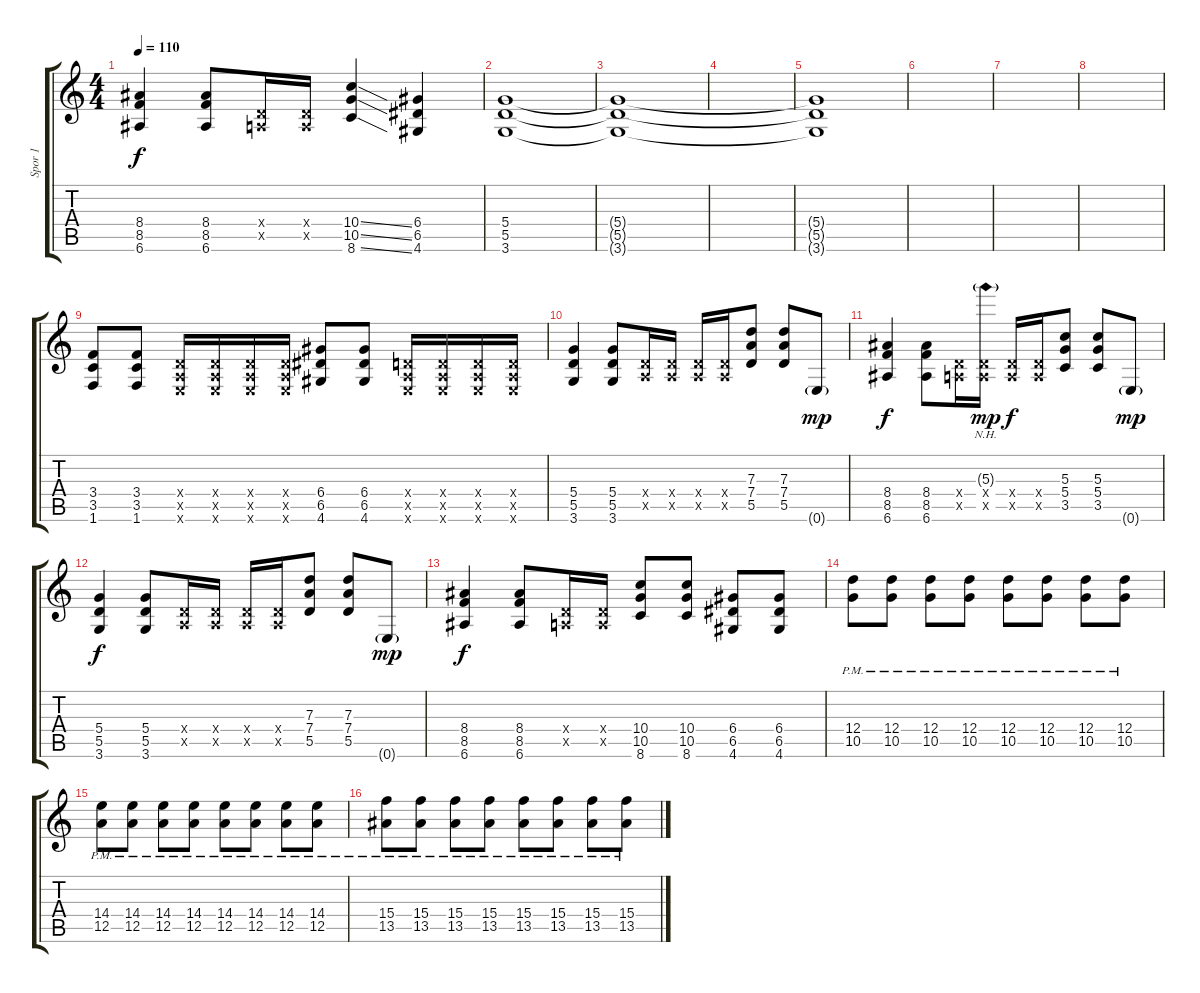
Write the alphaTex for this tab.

\track ("Spor 1" "Spor 1") {instrument distortionguitar}
\staff {score tabs}
\tuning (E4 B3 G3 D3 A2 E2) {hide}
\ts (4 4)
\tempo 110
\clef g2
\ks c
(8.4 8.5 6.6).4{dy f} (8.4 8.5 6.6).8 (0.4{x} 0.5{x}).16 (0.4{x} 0.5{x}).16 (10.4{ss} 10.5{ss} 8.6{ss}).4 (6.4 6.5 4.6).4 |
(5.4 5.5 3.6).1 |
(5.4{t} 5.5{t} 3.6{t}).1 |
|
(5.4{t} 5.5{t} 3.6{t}).1 |
|
|
|
(3.4 3.5 1.6).8 (3.4 3.5 1.6).8 (0.4{x} 0.5{x} 0.6{x}).16 (0.4{x} 0.5{x} 0.6{x}).16 (0.4{x} 0.5{x} 0.6{x}).16 (0.4{x} 0.5{x} 0.6{x}).16 (6.4 6.5 4.6).8 (6.4 6.5 4.6).8 (0.4{x} 0.5{x} 0.6{x}).16 (0.4{x} 0.5{x} 0.6{x}).16 (0.4{x} 0.5{x} 0.6{x}).16 (0.4{x} 0.5{x} 0.6{x}).16 |
(5.4 5.5 3.6).4 (5.4 5.5 3.6).8 (0.4{x} 0.5{x}).16 (0.4{x} 0.5{x}).16 (0.4{x} 0.5{x}).16 (0.4{x} 0.5{x}).16 (7.3 7.4 5.5).8 (7.3 7.4 5.5).8 0.6{g}.8{dy mp} |
(8.4 8.5 6.6).4{dy f} (8.4 8.5 6.6).8 (0.4{x} 0.5{x}).16 (5.3{nh g} 0.4{x} 0.5{x}).16{dy mp} (0.4{x} 0.5{x}).16{dy f} (0.4{x} 0.5{x}).16 (5.3 5.4 3.5).8 (5.3 5.4 3.5).8 0.6{g}.8{dy mp} |
(5.4 5.5 3.6).4{dy f} (5.4 5.5 3.6).8 (0.4{x} 0.5{x}).16 (0.4{x} 0.5{x}).16 (0.4{x} 0.5{x}).16 (0.4{x} 0.5{x}).16 (7.3 7.4 5.5).8 (7.3 7.4 5.5).8 0.6{g}.8{dy mp} |
(8.4 8.5 6.6).4{dy f} (8.4 8.5 6.6).8 (0.4{x} 0.5{x}).16 (0.4{x} 0.5{x}).16 (10.4 10.5 8.6).8 (10.4 10.5 8.6).8 (6.4 6.5 4.6).8 (6.4 6.5 4.6).8 |
(12.4{pm} 10.5{pm}).8 (12.4{pm} 10.5{pm}).8 (12.4{pm} 10.5{pm}).8 (12.4{pm} 10.5{pm}).8 (12.4{pm} 10.5{pm}).8 (12.4{pm} 10.5{pm}).8 (12.4{pm} 10.5{pm}).8 (12.4{pm} 10.5{pm}).8 |
(14.4{pm} 12.5{pm}).8 (14.4{pm} 12.5{pm}).8 (14.4{pm} 12.5{pm}).8 (14.4{pm} 12.5{pm}).8 (14.4{pm} 12.5{pm}).8 (14.4{pm} 12.5{pm}).8 (14.4{pm} 12.5{pm}).8 (14.4{pm} 12.5{pm}).8 |
(15.4{pm} 13.5{pm}).8 (15.4{pm} 13.5{pm}).8 (15.4{pm} 13.5{pm}).8 (15.4{pm} 13.5{pm}).8 (15.4{pm} 13.5{pm}).8 (15.4{pm} 13.5{pm}).8 (15.4{pm} 13.5{pm}).8 (15.4{pm} 13.5{pm}).8
